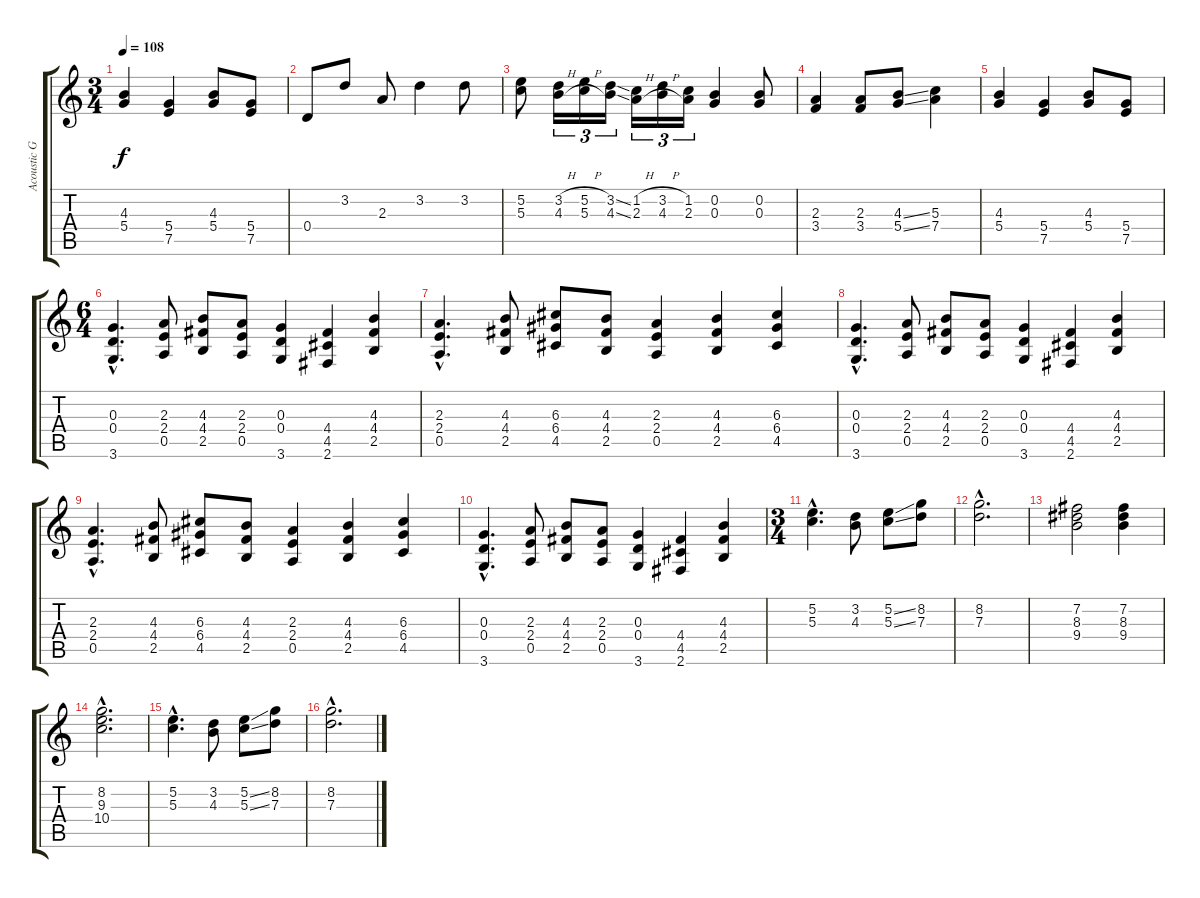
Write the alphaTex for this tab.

\track ("Acoustic Guitar (Guitar 1)" "Acoustic G") {instrument acousticguitarsteel}
\staff {score tabs}
\tuning (E4 B3 G3 D3 A2 E2) {hide}
\ts (3 4)
\tempo 108
\clef g2
\ks c
(4.3 5.4).4{dy f} (5.4 7.5).4 (4.3 5.4).8 (5.4 7.5).8 |
0.4.8 3.2.8 2.3.8 3.2.4 3.2.8 |
(5.2 5.3).8 (3.2{h} 4.3{h}).16{tu (3 2)} (5.2{h} 5.3{h}).16{tu (3 2)} (3.2{ss} 4.3{ss}).16{tu (3 2)} (1.2{h} 2.3{h}).16{tu (3 2)} (3.2{h} 4.3{h}).16{tu (3 2)} (1.2 2.3).16{tu (3 2)} (0.2 0.3).4 (0.2 0.3).8 |
(2.3 3.4).4 (2.3 3.4).8 (4.3{ss} 5.4{ss}).8 (5.3 7.4).4 |
(4.3 5.4).4 (5.4 7.5).4 (4.3 5.4).8 (5.4 7.5).8 |
\ts (6 4)
(0.3{hac} 0.4{hac} 3.6{hac}).4{d} (2.3 2.4 0.5).8 (4.3 4.4 2.5).8 (2.3 2.4 0.5).8 (0.3 0.4 3.6).4 (4.4 4.5 2.6).4 (4.3 4.4 2.5).4 |
(2.3{hac} 2.4{hac} 0.5{hac}).4{d} (4.3 4.4 2.5).8 (6.3 6.4 4.5).8 (4.3 4.4 2.5).8 (2.3 2.4 0.5).4 (4.3 4.4 2.5).4 (6.3 6.4 4.5).4 |
(0.3{hac} 0.4{hac} 3.6{hac}).4{d} (2.3 2.4 0.5).8 (4.3 4.4 2.5).8 (2.3 2.4 0.5).8 (0.3 0.4 3.6).4 (4.4 4.5 2.6).4 (4.3 4.4 2.5).4 |
(2.3{hac} 2.4{hac} 0.5{hac}).4{d} (4.3 4.4 2.5).8 (6.3 6.4 4.5).8 (4.3 4.4 2.5).8 (2.3 2.4 0.5).4 (4.3 4.4 2.5).4 (6.3 6.4 4.5).4 |
(0.3{hac} 0.4{hac} 3.6{hac}).4{d} (2.3 2.4 0.5).8 (4.3 4.4 2.5).8 (2.3 2.4 0.5).8 (0.3 0.4 3.6).4 (4.4 4.5 2.6).4 (4.3 4.4 2.5).4 |
\ts (3 4)
(5.2{hac} 5.3{hac}).4{d} (3.2 4.3).8 (5.2{ss} 5.3{ss}).8 (8.2 7.3).8 |
(8.2{hac} 7.3{hac}).2{d} |
(7.2 8.3 9.4).2 (7.2 8.3 9.4).4 |
(8.2{hac} 9.3{hac} 10.4{hac}).2{d} |
(5.2{hac} 5.3{hac}).4{d} (3.2 4.3).8 (5.2{ss} 5.3{ss}).8 (8.2 7.3).8 |
(8.2{hac} 7.3{hac}).2{d}
